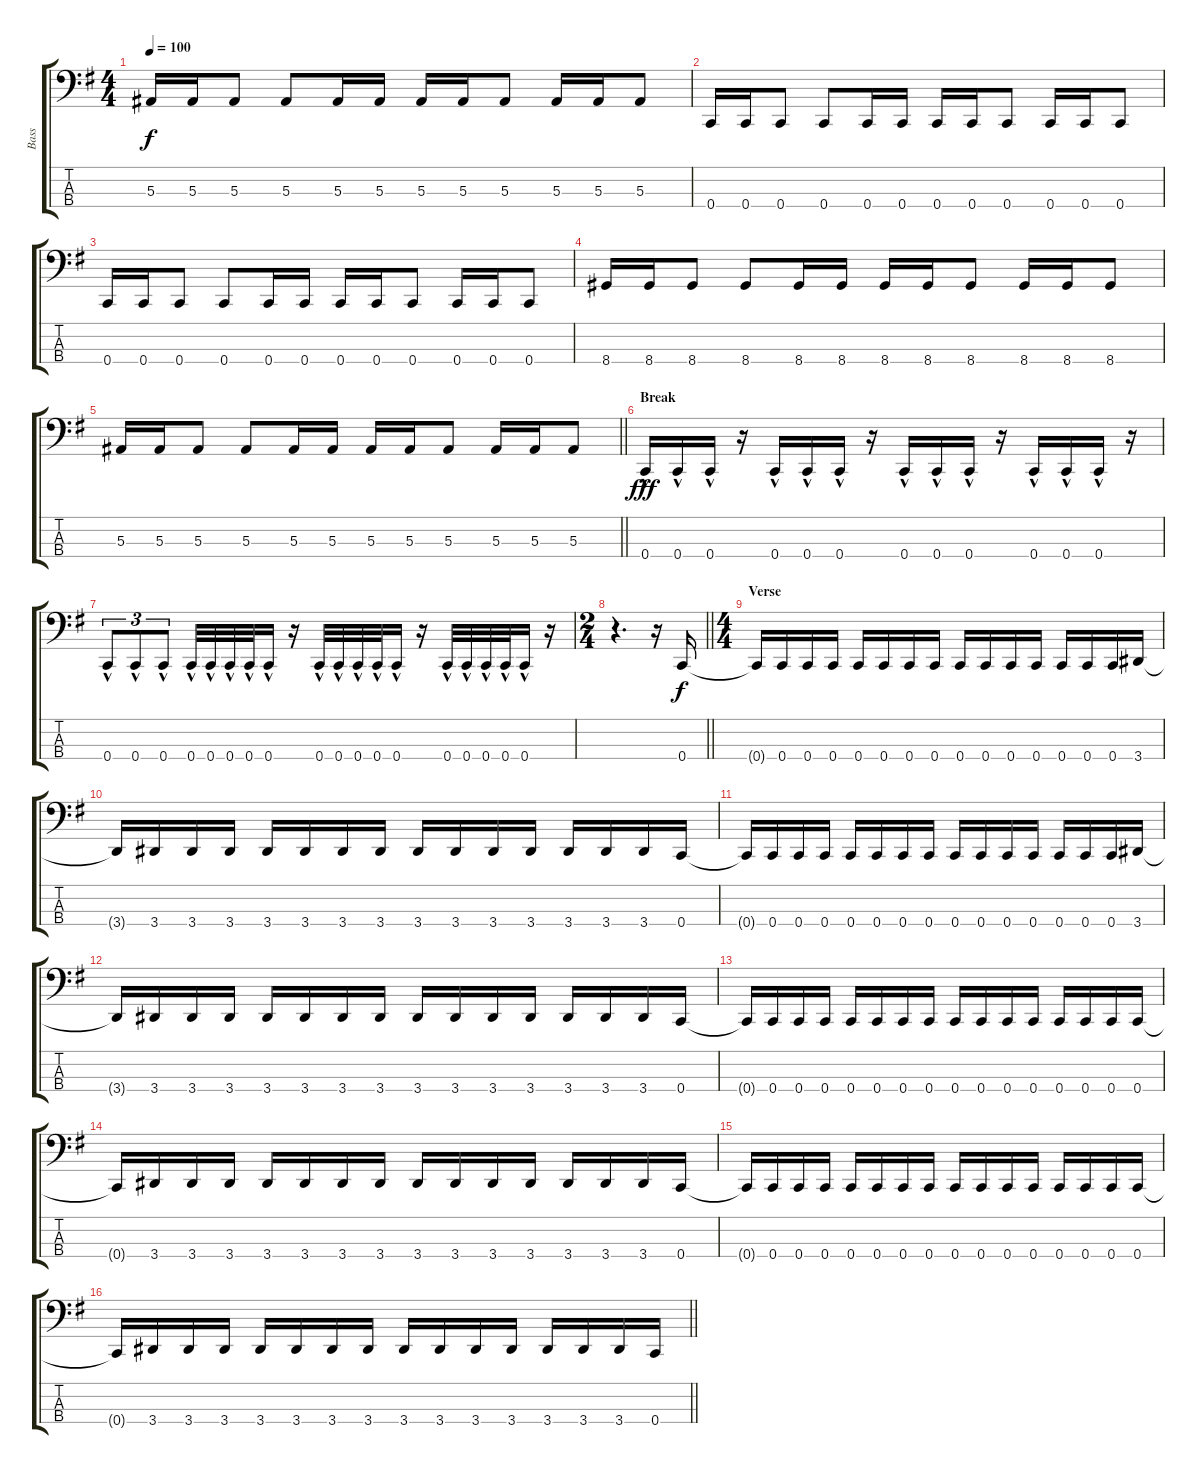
\track ("Bass" "Bass") {instrument electricbassfinger}
\staff {score tabs}
\tuning (Eb2 Bb1 F1 C1) {hide}
\ts (4 4)
\tempo 100
\clef f4
\ks eminor
5.3.16{dy f} 5.3.16 5.3.8 5.3.8 5.3.16 5.3.16 5.3.16 5.3.16 5.3.8 5.3.16 5.3.16 5.3.8 |
0.4.16 0.4.16 0.4.8 0.4.8 0.4.16 0.4.16 0.4.16 0.4.16 0.4.8 0.4.16 0.4.16 0.4.8 |
0.4.16 0.4.16 0.4.8 0.4.8 0.4.16 0.4.16 0.4.16 0.4.16 0.4.8 0.4.16 0.4.16 0.4.8 |
8.4.16 8.4.16 8.4.8 8.4.8 8.4.16 8.4.16 8.4.16 8.4.16 8.4.8 8.4.16 8.4.16 8.4.8 |
\barLineRight lightlight
5.3.16 5.3.16 5.3.8 5.3.8 5.3.16 5.3.16 5.3.16 5.3.16 5.3.8 5.3.16 5.3.16 5.3.8 |
\section ("" "Break")
0.4{hac}.16{dy fff} 0.4{hac}.16 0.4{hac}.16 r.16 0.4{hac}.16 0.4{hac}.16 0.4{hac}.16 r.16 0.4{hac}.16 0.4{hac}.16 0.4{hac}.16 r.16 0.4{hac}.16 0.4{hac}.16 0.4{hac}.16 r.16 |
0.4{hac}.8{tu (3 2)} 0.4{hac}.8{tu (3 2)} 0.4{hac}.8{tu (3 2)} 0.4{hac}.32 0.4{hac}.32 0.4{hac}.32 0.4{hac}.32 0.4{hac}.16 r.16 0.4{hac}.32 0.4{hac}.32 0.4{hac}.32 0.4{hac}.32 0.4{hac}.16 r.16 0.4{hac}.32 0.4{hac}.32 0.4{hac}.32 0.4{hac}.32 0.4{hac}.16 r.16 |
\ts (2 4)
\barLineRight lightlight
r.4{d} r.16 0.4.16{dy f} |
\ts (4 4)
\section ("" "Verse")
0.4{t}.16 0.4.16 0.4.16 0.4.16 0.4.16 0.4.16 0.4.16 0.4.16 0.4.16 0.4.16 0.4.16 0.4.16 0.4.16 0.4.16 0.4.16 3.4.16 |
3.4{t}.16 3.4.16 3.4.16 3.4.16 3.4.16 3.4.16 3.4.16 3.4.16 3.4.16 3.4.16 3.4.16 3.4.16 3.4.16 3.4.16 3.4.16 0.4.16 |
0.4{t}.16 0.4.16 0.4.16 0.4.16 0.4.16 0.4.16 0.4.16 0.4.16 0.4.16 0.4.16 0.4.16 0.4.16 0.4.16 0.4.16 0.4.16 3.4.16 |
3.4{t}.16 3.4.16 3.4.16 3.4.16 3.4.16 3.4.16 3.4.16 3.4.16 3.4.16 3.4.16 3.4.16 3.4.16 3.4.16 3.4.16 3.4.16 0.4.16 |
0.4{t}.16 0.4.16 0.4.16 0.4.16 0.4.16 0.4.16 0.4.16 0.4.16 0.4.16 0.4.16 0.4.16 0.4.16 0.4.16 0.4.16 0.4.16 0.4.16 |
0.4{t}.16 3.4.16 3.4.16 3.4.16 3.4.16 3.4.16 3.4.16 3.4.16 3.4.16 3.4.16 3.4.16 3.4.16 3.4.16 3.4.16 3.4.16 0.4.16 |
0.4{t}.16 0.4.16 0.4.16 0.4.16 0.4.16 0.4.16 0.4.16 0.4.16 0.4.16 0.4.16 0.4.16 0.4.16 0.4.16 0.4.16 0.4.16 0.4.16 |
\barLineRight lightlight
0.4{t}.16 3.4.16 3.4.16 3.4.16 3.4.16 3.4.16 3.4.16 3.4.16 3.4.16 3.4.16 3.4.16 3.4.16 3.4.16 3.4.16 3.4.16 0.4.16
